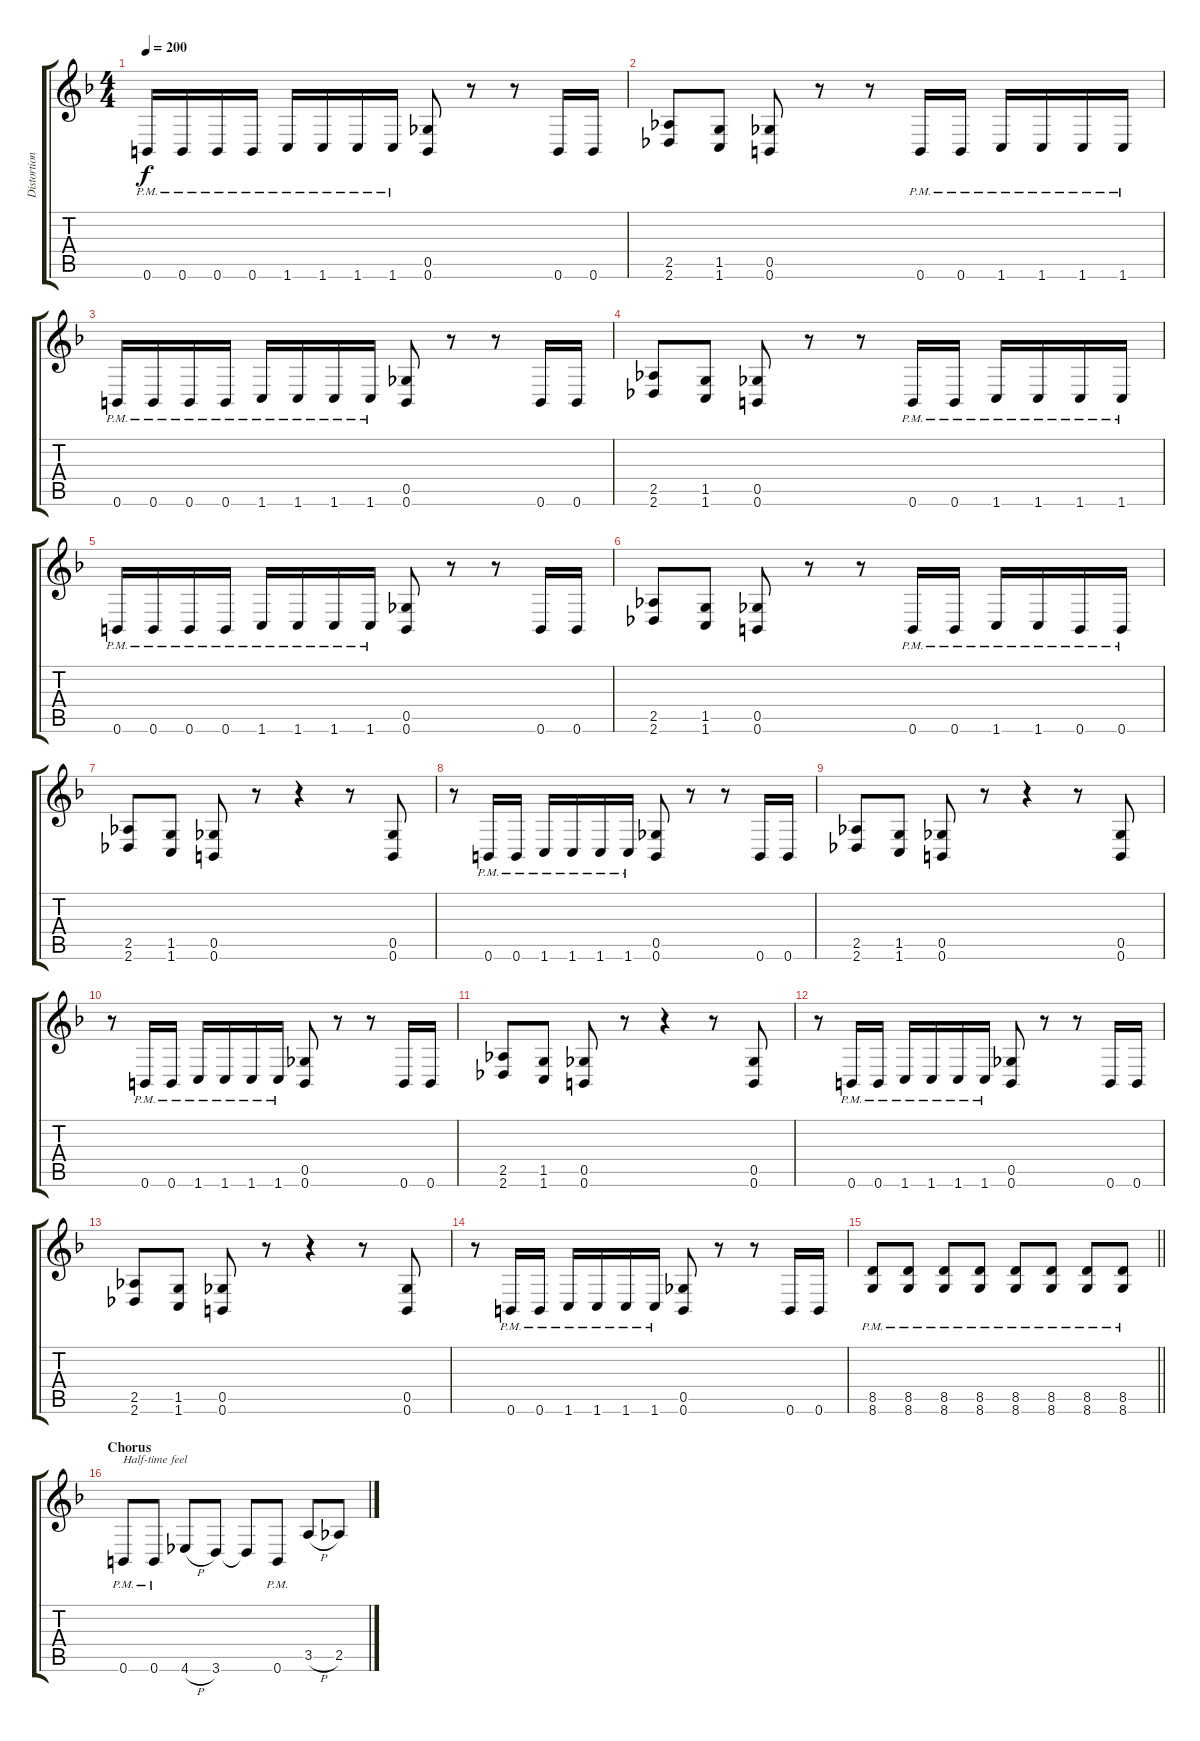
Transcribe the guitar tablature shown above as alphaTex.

\track ("Distortion guitar" "Distortion") {instrument distortionguitar}
\staff {score tabs}
\tuning (Db4 Ab3 E3 B2 Gb2 B1) {hide}
\ts (4 4)
\tempo 200
\clef g2
\ks f
0.6{pm}.16{dy f} 0.6{pm}.16 0.6{pm}.16 0.6{pm}.16 1.6{pm}.16 1.6{pm}.16 1.6{pm}.16 1.6{pm}.16 (0.5 0.6).8 r.8 r.8 0.6.16 0.6.16 |
(2.5 2.6).8 (1.5 1.6).8 (0.5 0.6).8 r.8 r.8 0.6{pm}.16 0.6{pm}.16 1.6{pm}.16 1.6{pm}.16 1.6{pm}.16 1.6{pm}.16 |
0.6{pm}.16 0.6{pm}.16 0.6{pm}.16 0.6{pm}.16 1.6{pm}.16 1.6{pm}.16 1.6{pm}.16 1.6{pm}.16 (0.5 0.6).8 r.8 r.8 0.6.16 0.6.16 |
(2.5 2.6).8 (1.5 1.6).8 (0.5 0.6).8 r.8 r.8 0.6{pm}.16 0.6{pm}.16 1.6{pm}.16 1.6{pm}.16 1.6{pm}.16 1.6{pm}.16 |
0.6{pm}.16 0.6{pm}.16 0.6{pm}.16 0.6{pm}.16 1.6{pm}.16 1.6{pm}.16 1.6{pm}.16 1.6{pm}.16 (0.5 0.6).8 r.8 r.8 0.6.16 0.6.16 |
(2.5 2.6).8 (1.5 1.6).8 (0.5 0.6).8 r.8 r.8 0.6{pm}.16 0.6{pm}.16 1.6{pm}.16 1.6{pm}.16 0.6{pm}.16 0.6{pm}.16 |
(2.5 2.6).8 (1.5 1.6).8 (0.5 0.6).8 r.8 r.4 r.8 (0.5 0.6).8 |
r.8 0.6{pm}.16 0.6{pm}.16 1.6{pm}.16 1.6{pm}.16 1.6{pm}.16 1.6{pm}.16 (0.5 0.6).8 r.8 r.8 0.6.16 0.6.16 |
(2.5 2.6).8 (1.5 1.6).8 (0.5 0.6).8 r.8 r.4 r.8 (0.5 0.6).8 |
r.8 0.6{pm}.16 0.6{pm}.16 1.6{pm}.16 1.6{pm}.16 1.6{pm}.16 1.6{pm}.16 (0.5 0.6).8 r.8 r.8 0.6.16 0.6.16 |
(2.5 2.6).8 (1.5 1.6).8 (0.5 0.6).8 r.8 r.4 r.8 (0.5 0.6).8 |
r.8 0.6{pm}.16 0.6{pm}.16 1.6{pm}.16 1.6{pm}.16 1.6{pm}.16 1.6{pm}.16 (0.5 0.6).8 r.8 r.8 0.6.16 0.6.16 |
(2.5 2.6).8 (1.5 1.6).8 (0.5 0.6).8 r.8 r.4 r.8 (0.5 0.6).8 |
r.8 0.6{pm}.16 0.6{pm}.16 1.6{pm}.16 1.6{pm}.16 1.6{pm}.16 1.6{pm}.16 (0.5 0.6).8 r.8 r.8 0.6.16 0.6.16 |
\barLineRight lightlight
(8.5{pm} 8.6{pm}).8 (8.5{pm} 8.6{pm}).8 (8.5{pm} 8.6{pm}).8 (8.5{pm} 8.6{pm}).8 (8.5{pm} 8.6{pm}).8 (8.5{pm} 8.6{pm}).8 (8.5{pm} 8.6{pm}).8 (8.5{pm} 8.6{pm}).8 |
\section ("" "Chorus")
0.6{pm}.8{txt "Half-time feel"} 0.6{pm}.8 4.6{h}.8 3.6.8 3.6{t}.8 0.6{pm}.8 3.5{h}.8 2.5.8
